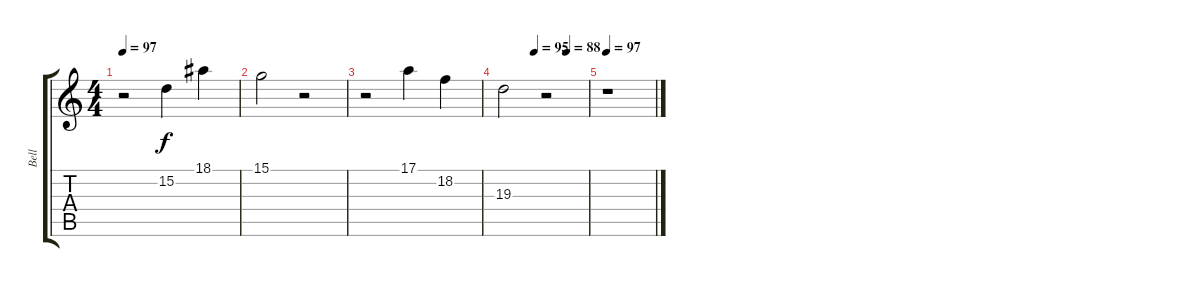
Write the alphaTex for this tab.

\track ("Bell" "Bell") {instrument fx4atmosphere}
\staff {score tabs}
\tuning (E4 B3 G3 D3 A2 E2) {hide}
\ts (4 4)
\tempo 97
\clef g2
\ks c
r.2{dy f} 15.2.4 18.1.4 |
15.1.2 r.2 |
r.2 17.1.4 18.2.4 |
\tempo (95 0.375)
\tempo (88 0.75)
19.3.2 r.2 |
\tempo 97
r.1
